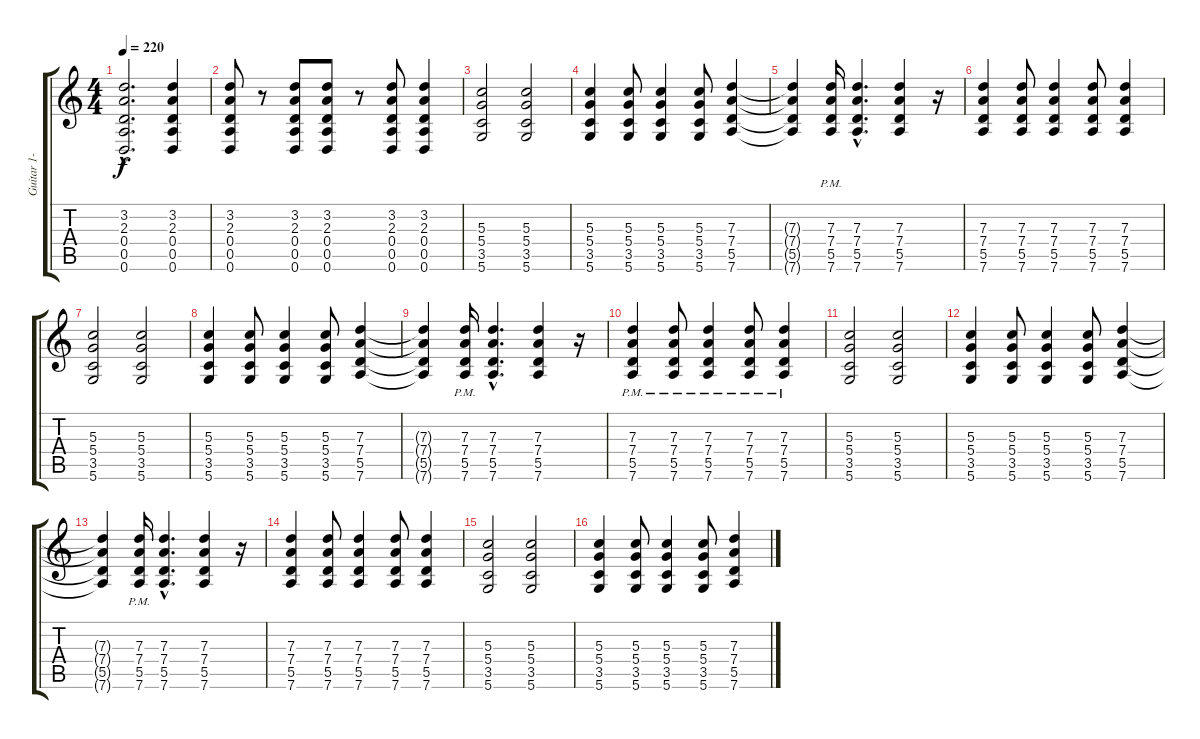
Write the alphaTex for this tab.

\track ("Guitar 1- Quinn Allman-Dropped D" "Guitar 1- ") {instrument distortionguitar}
\staff {score tabs}
\tuning (E4 B3 G3 D3 A2 D2) {hide}
\ts (4 4)
\tempo 220
\clef g2
\ks c
(3.2{hac t} 2.3{hac t} 0.4{hac t} 0.5{hac t} 0.6{hac t}).2{d dy f} (3.2 2.3 0.4 0.5 0.6).4 |
(3.2 2.3 0.4 0.5 0.6).8 r.8 (3.2 2.3 0.4 0.5 0.6).8 (3.2 2.3 0.4 0.5 0.6).8 r.8 (3.2 2.3 0.4 0.5 0.6).8 (3.2 2.3 0.4 0.5 0.6).4 |
(5.3 5.4 3.5 5.6).2{volume 16 balance 8 instrument distortionguitar} (5.3 5.4 3.5 5.6).2 |
(5.3 5.4 3.5 5.6).4 (5.3 5.4 3.5 5.6).8 (5.3 5.4 3.5 5.6).4 (5.3 5.4 3.5 5.6).8 (7.3 7.4 5.5 7.6).4 |
(7.3{t} 7.4{t} 5.5{t} 7.6{t}).4 (7.3{pm} 7.4{pm} 5.5{pm} 7.6{pm}).16 (7.3{hac} 7.4{hac} 5.5{hac} 7.6{hac}).4{d} (7.3 7.4 5.5 7.6).4 r.16 |
(7.3 7.4 5.5 7.6).4 (7.3 7.4 5.5 7.6).8 (7.3 7.4 5.5 7.6).4 (7.3 7.4 5.5 7.6).8 (7.3 7.4 5.5 7.6).4 |
(5.3 5.4 3.5 5.6).2 (5.3 5.4 3.5 5.6).2 |
(5.3 5.4 3.5 5.6).4 (5.3 5.4 3.5 5.6).8 (5.3 5.4 3.5 5.6).4 (5.3 5.4 3.5 5.6).8 (7.3 7.4 5.5 7.6).4 |
(7.3{t} 7.4{t} 5.5{t} 7.6{t}).4 (7.3{pm} 7.4{pm} 5.5{pm} 7.6{pm}).16 (7.3{hac} 7.4{hac} 5.5{hac} 7.6{hac}).4{d} (7.3 7.4 5.5 7.6).4 r.16 |
(7.3{pm} 7.4{pm} 5.5{pm} 7.6{pm}).4 (7.3{pm} 7.4{pm} 5.5{pm} 7.6{pm}).8 (7.3{pm} 7.4{pm} 5.5{pm} 7.6{pm}).4 (7.3{pm} 7.4{pm} 5.5{pm} 7.6{pm}).8 (7.3{pm} 7.4{pm} 5.5{pm} 7.6{pm}).4 |
(5.3 5.4 3.5 5.6).2 (5.3 5.4 3.5 5.6).2 |
(5.3 5.4 3.5 5.6).4 (5.3 5.4 3.5 5.6).8 (5.3 5.4 3.5 5.6).4 (5.3 5.4 3.5 5.6).8 (7.3 7.4 5.5 7.6).4 |
(7.3{t} 7.4{t} 5.5{t} 7.6{t}).4 (7.3{pm} 7.4{pm} 5.5{pm} 7.6{pm}).16 (7.3{hac} 7.4{hac} 5.5{hac} 7.6{hac}).4{d} (7.3 7.4 5.5 7.6).4 r.16 |
(7.3 7.4 5.5 7.6).4 (7.3 7.4 5.5 7.6).8 (7.3 7.4 5.5 7.6).4 (7.3 7.4 5.5 7.6).8 (7.3 7.4 5.5 7.6).4 |
(5.3 5.4 3.5 5.6).2 (5.3 5.4 3.5 5.6).2 |
(5.3 5.4 3.5 5.6).4 (5.3 5.4 3.5 5.6).8 (5.3 5.4 3.5 5.6).4 (5.3 5.4 3.5 5.6).8 (7.3 7.4 5.5 7.6).4
